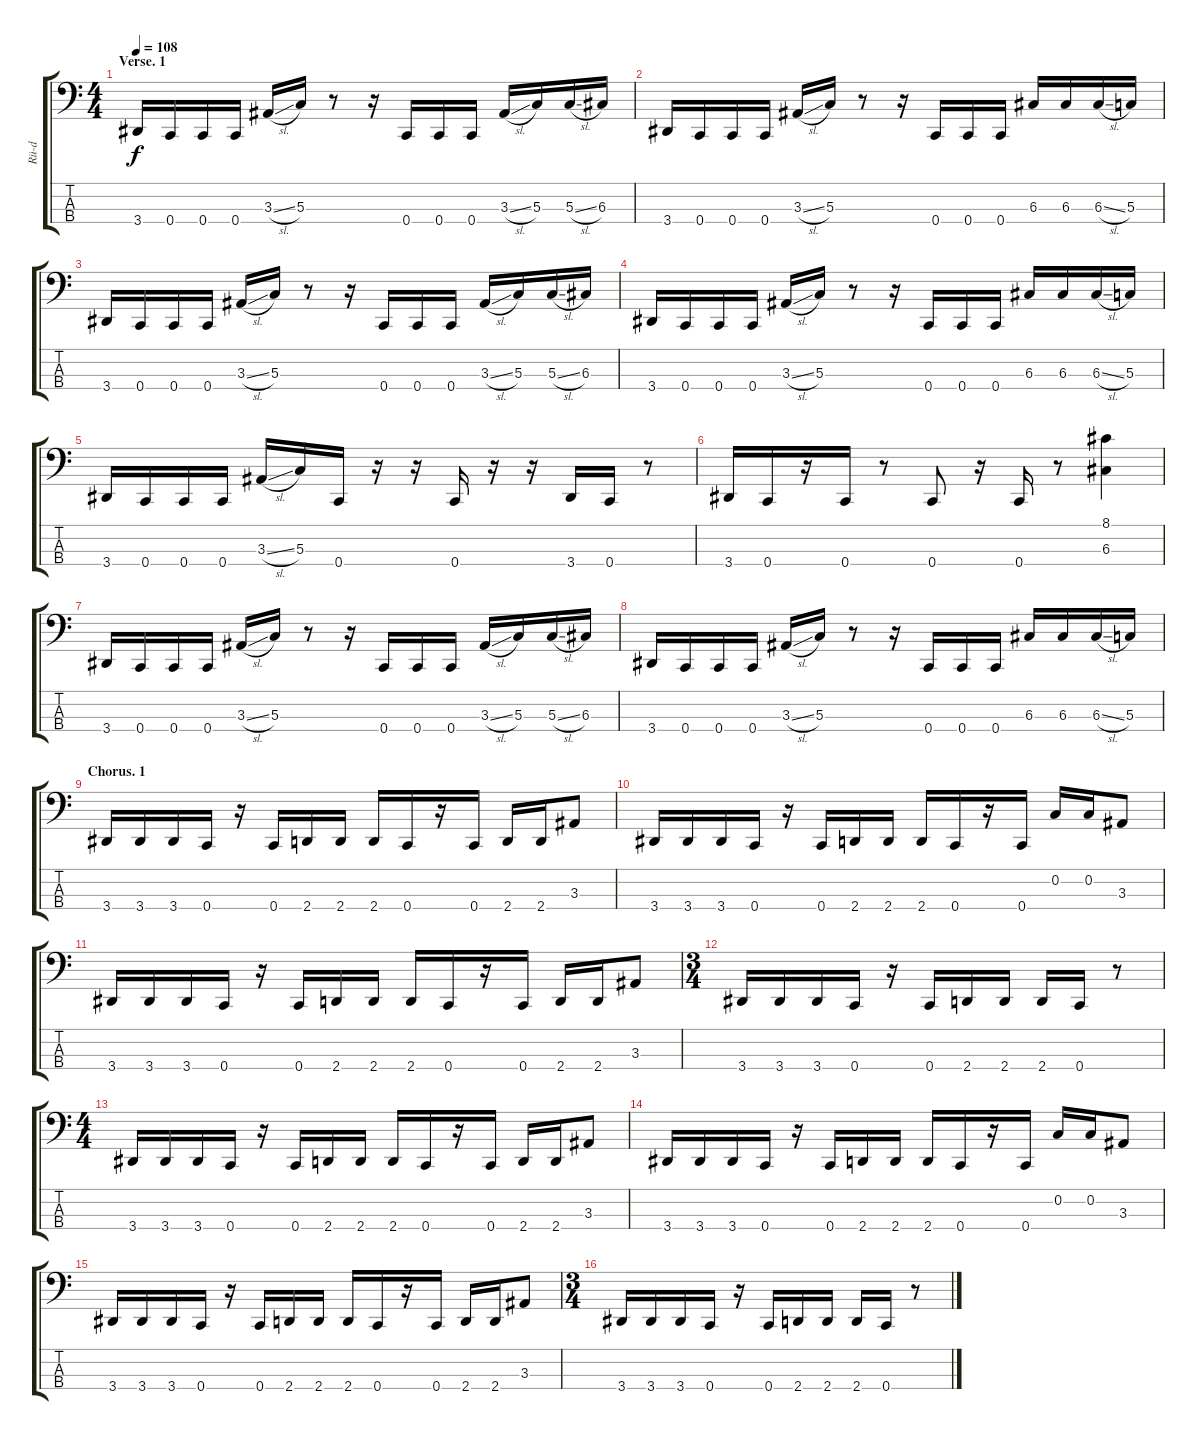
\track ("Rü-d" "Rü-d") {instrument electricbassfinger}
\staff {score tabs}
\tuning (F2 C2 G1 C1) {hide}
\ts (4 4)
\section ("" "Verse. 1")
\tempo 108
\clef f4
\ks c
3.4.16{dy f} 0.4.16 0.4.16 0.4.16 3.3{sl}.16 5.3.16 r.8 r.16 0.4.16 0.4.16 0.4.16 3.3{sl}.16 5.3.16 5.3{sl}.16 6.3.16 |
3.4.16 0.4.16 0.4.16 0.4.16 3.3{sl}.16 5.3.16 r.8 r.16 0.4.16 0.4.16 0.4.16 6.3.16 6.3.16 6.3{sl}.16 5.3.16 |
3.4.16 0.4.16 0.4.16 0.4.16 3.3{sl}.16 5.3.16 r.8 r.16 0.4.16 0.4.16 0.4.16 3.3{sl}.16 5.3.16 5.3{sl}.16 6.3.16 |
3.4.16 0.4.16 0.4.16 0.4.16 3.3{sl}.16 5.3.16 r.8 r.16 0.4.16 0.4.16 0.4.16 6.3.16 6.3.16 6.3{sl}.16 5.3.16 |
3.4.16 0.4.16 0.4.16 0.4.16 3.3{sl}.16 5.3.16 0.4.16 r.16 r.16 0.4.16 r.16 r.16 3.4.16 0.4.16 r.8 |
3.4.16 0.4.16 r.16 0.4.16 r.8 0.4.8 r.16 0.4.16 r.8 (8.1 6.3).4{instrument slapbass1} |
3.4.16{instrument electricbassfinger} 0.4.16 0.4.16 0.4.16 3.3{sl}.16 5.3.16 r.8 r.16 0.4.16 0.4.16 0.4.16 3.3{sl}.16 5.3.16 5.3{sl}.16 6.3.16 |
3.4.16 0.4.16 0.4.16 0.4.16 3.3{sl}.16 5.3.16 r.8 r.16 0.4.16 0.4.16 0.4.16 6.3.16 6.3.16 6.3{sl}.16 5.3.16 |
\section ("" "Chorus. 1")
3.4.16 3.4.16 3.4.16 0.4.16 r.16 0.4.16 2.4.16 2.4.16 2.4.16 0.4.16 r.16 0.4.16 2.4.16 2.4.16 3.3.8 |
3.4.16 3.4.16 3.4.16 0.4.16 r.16 0.4.16 2.4.16 2.4.16 2.4.16 0.4.16 r.16 0.4.16 0.2.16 0.2.16 3.3.8 |
3.4.16 3.4.16 3.4.16 0.4.16 r.16 0.4.16 2.4.16 2.4.16 2.4.16 0.4.16 r.16 0.4.16 2.4.16 2.4.16 3.3.8 |
\ts (3 4)
3.4.16 3.4.16 3.4.16 0.4.16 r.16 0.4.16 2.4.16 2.4.16 2.4.16 0.4.16 r.8 |
\ts (4 4)
3.4.16 3.4.16 3.4.16 0.4.16 r.16 0.4.16 2.4.16 2.4.16 2.4.16 0.4.16 r.16 0.4.16 2.4.16 2.4.16 3.3.8 |
3.4.16 3.4.16 3.4.16 0.4.16 r.16 0.4.16 2.4.16 2.4.16 2.4.16 0.4.16 r.16 0.4.16 0.2.16 0.2.16 3.3.8 |
3.4.16 3.4.16 3.4.16 0.4.16 r.16 0.4.16 2.4.16 2.4.16 2.4.16 0.4.16 r.16 0.4.16 2.4.16 2.4.16 3.3.8 |
\ts (3 4)
3.4.16 3.4.16 3.4.16 0.4.16 r.16 0.4.16 2.4.16 2.4.16 2.4.16 0.4.16 r.8
